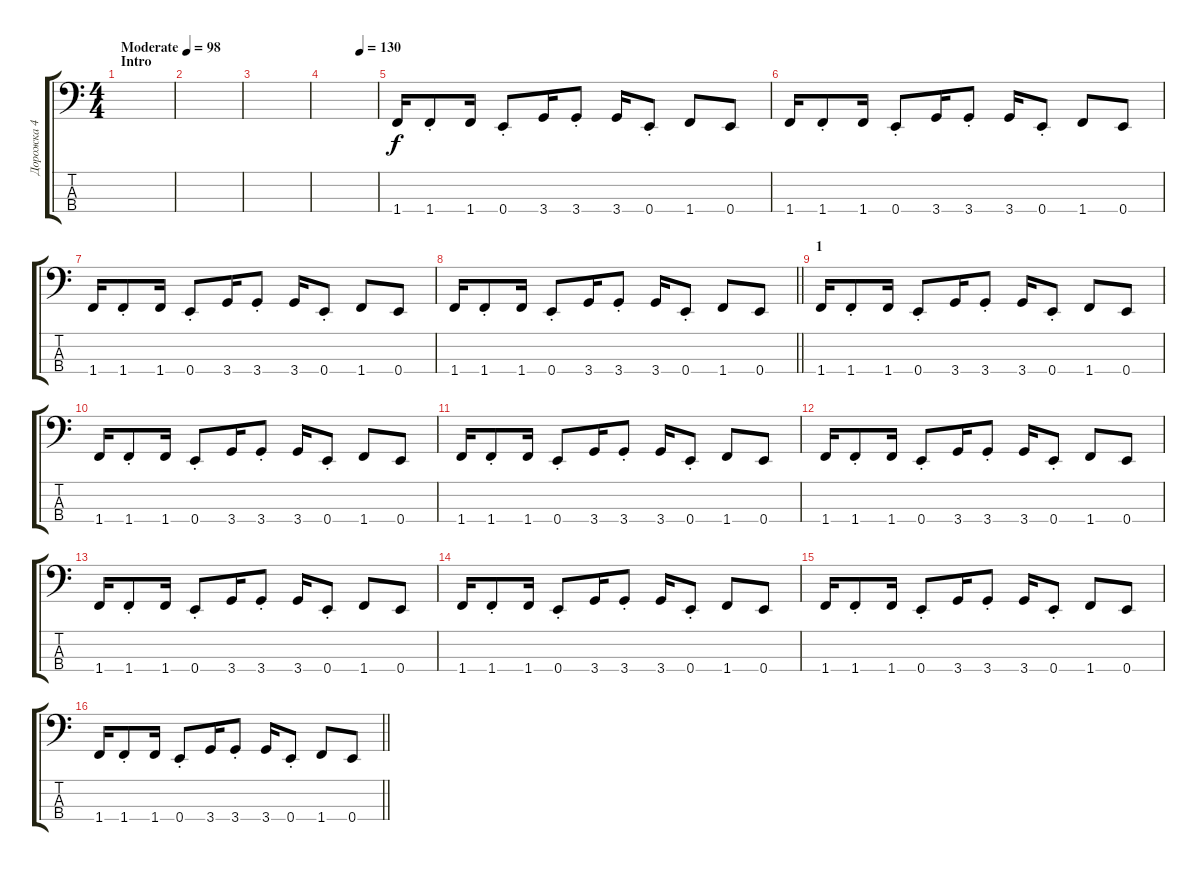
\track ("Дорожка 4" "Дорожка 4") {instrument electricbasspick}
\staff {score tabs}
\tuning (G2 D2 A1 E1) {hide}
\ts (4 4)
\section ("" "Intro")
\tempo (98 "Moderate")
\clef f4
\ks c
|
|
|
\tempo (130 0.6875)
|
1.4.16 1.4{st}.8 1.4.16 0.4{st}.8 3.4.16 3.4{st}.8 3.4.16 0.4{st}.8 1.4.8 0.4.8 |
1.4.16 1.4{st}.8 1.4.16 0.4{st}.8 3.4.16 3.4{st}.8 3.4.16 0.4{st}.8 1.4.8 0.4.8 |
1.4.16 1.4{st}.8 1.4.16 0.4{st}.8 3.4.16 3.4{st}.8 3.4.16 0.4{st}.8 1.4.8 0.4.8 |
\barLineRight lightlight
1.4.16 1.4{st}.8 1.4.16 0.4{st}.8 3.4.16 3.4{st}.8 3.4.16 0.4{st}.8 1.4.8 0.4.8 |
\section ("" "1")
1.4.16 1.4{st}.8 1.4.16 0.4{st}.8 3.4.16 3.4{st}.8 3.4.16 0.4{st}.8 1.4.8 0.4.8 |
1.4.16 1.4{st}.8 1.4.16 0.4{st}.8 3.4.16 3.4{st}.8 3.4.16 0.4{st}.8 1.4.8 0.4.8 |
1.4.16 1.4{st}.8 1.4.16 0.4{st}.8 3.4.16 3.4{st}.8 3.4.16 0.4{st}.8 1.4.8 0.4.8 |
1.4.16 1.4{st}.8 1.4.16 0.4{st}.8 3.4.16 3.4{st}.8 3.4.16 0.4{st}.8 1.4.8 0.4.8 |
1.4.16 1.4{st}.8 1.4.16 0.4{st}.8 3.4.16 3.4{st}.8 3.4.16 0.4{st}.8 1.4.8 0.4.8 |
1.4.16 1.4{st}.8 1.4.16 0.4{st}.8 3.4.16 3.4{st}.8 3.4.16 0.4{st}.8 1.4.8 0.4.8 |
1.4.16 1.4{st}.8 1.4.16 0.4{st}.8 3.4.16 3.4{st}.8 3.4.16 0.4{st}.8 1.4.8 0.4.8 |
\barLineRight lightlight
1.4.16 1.4{st}.8 1.4.16 0.4{st}.8 3.4.16 3.4{st}.8 3.4.16 0.4{st}.8 1.4.8 0.4.8
